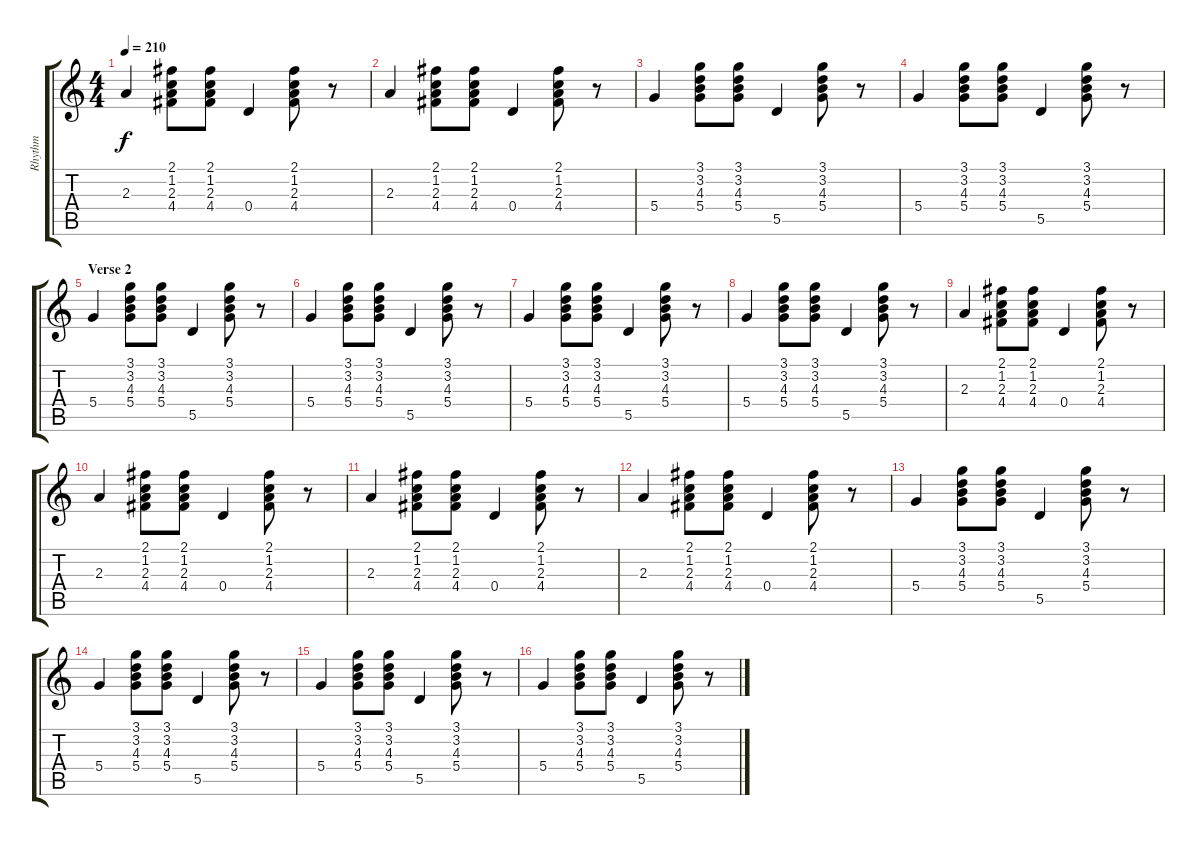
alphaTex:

\track ("Rhythm" "Rhythm") {instrument electricguitarjazz}
\staff {score tabs}
\tuning (E4 B3 G3 D3 A2 E2) {hide}
\ts (4 4)
\tempo 210
\clef g2
\ks c
2.3.4{dy f} (2.1 1.2 2.3 4.4).8 (2.1 1.2 2.3 4.4).8 0.4.4 (2.1 1.2 2.3 4.4).8 r.8 |
2.3.4 (2.1 1.2 2.3 4.4).8 (2.1 1.2 2.3 4.4).8 0.4.4 (2.1 1.2 2.3 4.4).8 r.8 |
5.4.4 (3.1 3.2 4.3 5.4).8 (3.1 3.2 4.3 5.4).8 5.5.4 (3.1 3.2 4.3 5.4).8 r.8 |
5.4.4 (3.1 3.2 4.3 5.4).8 (3.1 3.2 4.3 5.4).8 5.5.4 (3.1 3.2 4.3 5.4).8 r.8 |
\section ("" "Verse 2")
5.4.4 (3.1 3.2 4.3 5.4).8 (3.1 3.2 4.3 5.4).8 5.5.4 (3.1 3.2 4.3 5.4).8 r.8 |
5.4.4 (3.1 3.2 4.3 5.4).8 (3.1 3.2 4.3 5.4).8 5.5.4 (3.1 3.2 4.3 5.4).8 r.8 |
5.4.4 (3.1 3.2 4.3 5.4).8 (3.1 3.2 4.3 5.4).8 5.5.4 (3.1 3.2 4.3 5.4).8 r.8 |
5.4.4 (3.1 3.2 4.3 5.4).8 (3.1 3.2 4.3 5.4).8 5.5.4 (3.1 3.2 4.3 5.4).8 r.8 |
2.3.4 (2.1 1.2 2.3 4.4).8 (2.1 1.2 2.3 4.4).8 0.4.4 (2.1 1.2 2.3 4.4).8 r.8 |
2.3.4 (2.1 1.2 2.3 4.4).8 (2.1 1.2 2.3 4.4).8 0.4.4 (2.1 1.2 2.3 4.4).8 r.8 |
2.3.4 (2.1 1.2 2.3 4.4).8 (2.1 1.2 2.3 4.4).8 0.4.4 (2.1 1.2 2.3 4.4).8 r.8 |
2.3.4 (2.1 1.2 2.3 4.4).8 (2.1 1.2 2.3 4.4).8 0.4.4 (2.1 1.2 2.3 4.4).8 r.8 |
5.4.4 (3.1 3.2 4.3 5.4).8 (3.1 3.2 4.3 5.4).8 5.5.4 (3.1 3.2 4.3 5.4).8 r.8 |
5.4.4 (3.1 3.2 4.3 5.4).8 (3.1 3.2 4.3 5.4).8 5.5.4 (3.1 3.2 4.3 5.4).8 r.8 |
5.4.4 (3.1 3.2 4.3 5.4).8 (3.1 3.2 4.3 5.4).8 5.5.4 (3.1 3.2 4.3 5.4).8 r.8 |
5.4.4 (3.1 3.2 4.3 5.4).8 (3.1 3.2 4.3 5.4).8 5.5.4 (3.1 3.2 4.3 5.4).8 r.8
